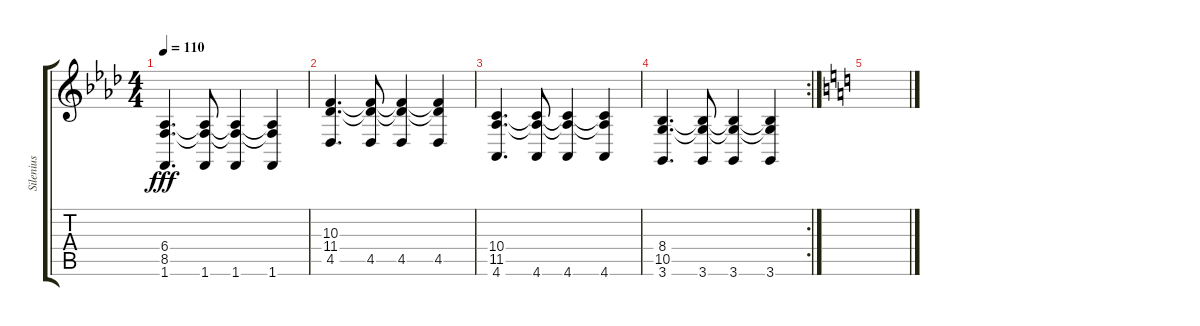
\track ("Silenius" "Silenius") {instrument stringensemble1}
\staff {score tabs}
\tuning (E4 B3 G3 D3 A2 E2) {hide}
\ts (4 4)
\tempo 110
\clef g2
\ks fminor
(6.4 8.5 1.6).4{d dy fff} (6.4{t} 8.5{t} 1.6).8 (6.4{t} 8.5{t} 1.6).4 (6.4{t} 8.5{t} 1.6).4 |
(10.3 11.4 4.5).4{d} (10.3{t} 11.4{t} 4.5).8 (10.3{t} 11.4{t} 4.5).4 (10.3{t} 11.4{t} 4.5).4 |
(10.4 11.5 4.6).4{d} (10.4{t} 11.5{t} 4.6).8 (10.4{t} 11.5{t} 4.6).4 (10.4{t} 11.5{t} 4.6).4 |
\rc 2
(8.4 10.5 3.6).4{d} (8.4{t} 10.5{t} 3.6).8 (8.4{t} 10.5{t} 3.6).4 (8.4{t} 10.5{t} 3.6).4 |
\ks c
